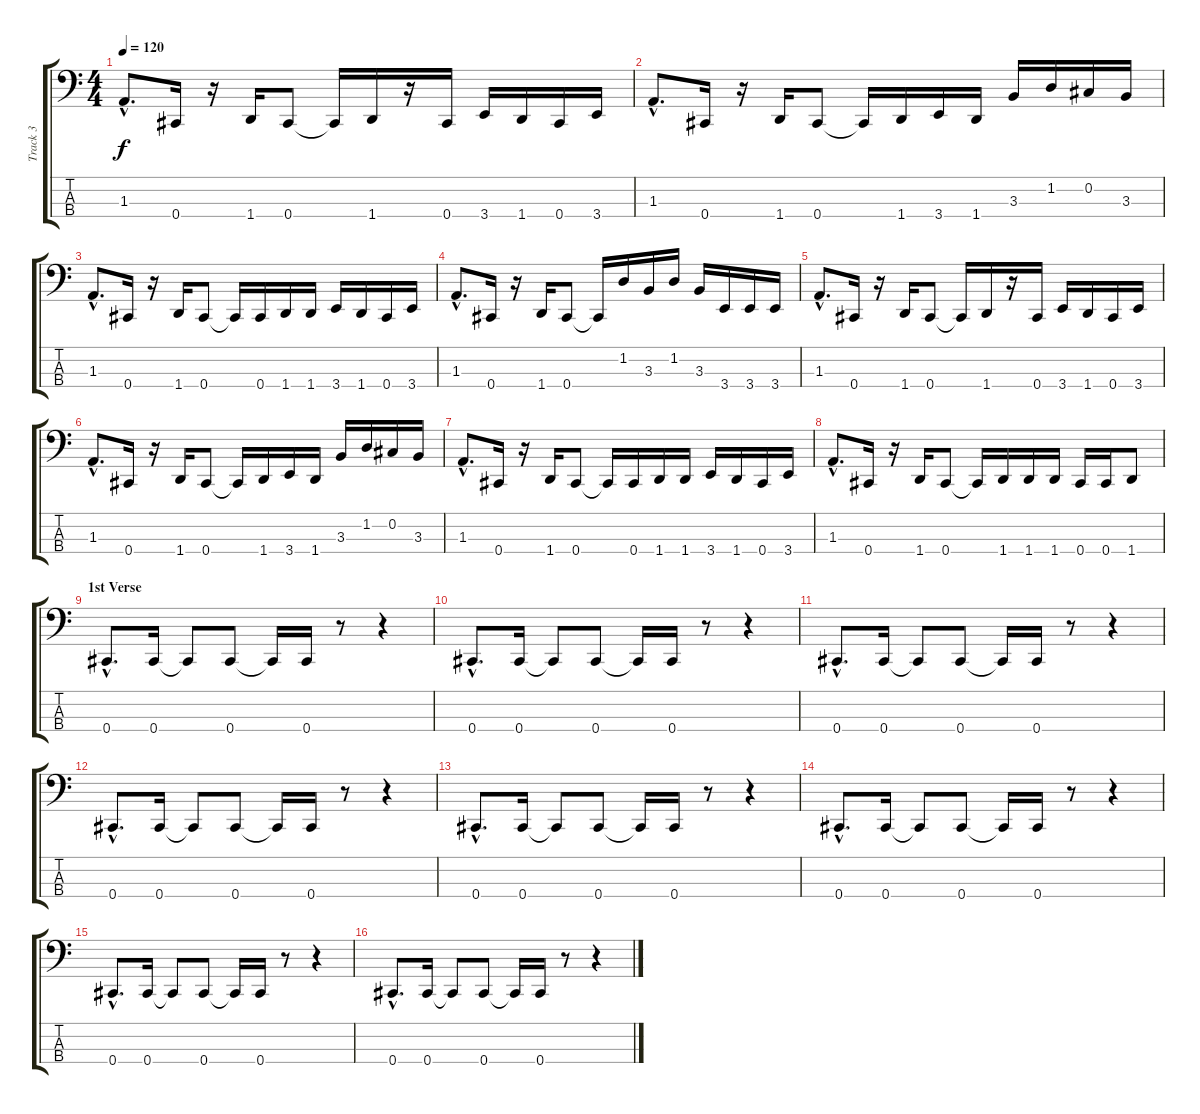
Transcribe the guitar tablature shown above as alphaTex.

\track ("Track 3" "Track 3") {instrument electricbasspick}
\staff {score tabs}
\tuning (Gb2 Db2 Ab1 Db1) {hide}
\ts (4 4)
\tempo 120
\clef f4
\ks c
1.3{hac}.8{d dy f instrument electricbasspick} 0.4.16 r.16 1.4.16 0.4.8 0.4{t}.16 1.4.16 r.16 0.4.16 3.4.16 1.4.16 0.4.16 3.4.16 |
1.3{hac}.8{d} 0.4.16 r.16 1.4.16 0.4.8 0.4{t}.16 1.4.16 3.4.16 1.4.16 3.3.16 1.2.16 0.2.16 3.3.16 |
1.3{hac}.8{d} 0.4.16 r.16 1.4.16 0.4.8 0.4{t}.16 0.4.16 1.4.16 1.4.16 3.4.16 1.4.16 0.4.16 3.4.16 |
1.3{hac}.8{d} 0.4.16 r.16 1.4.16 0.4.8 0.4{t}.16 1.2.16 3.3.16 1.2.16 3.3.16 3.4.16 3.4.16 3.4.16 |
1.3{hac}.8{d} 0.4.16 r.16 1.4.16 0.4.8 0.4{t}.16 1.4.16 r.16 0.4.16 3.4.16 1.4.16 0.4.16 3.4.16 |
1.3{hac}.8{d} 0.4.16 r.16 1.4.16 0.4.8 0.4{t}.16 1.4.16 3.4.16 1.4.16 3.3.16 1.2.16 0.2.16 3.3.16 |
1.3{hac}.8{d} 0.4.16 r.16 1.4.16 0.4.8 0.4{t}.16 0.4.16 1.4.16 1.4.16 3.4.16 1.4.16 0.4.16 3.4.16 |
1.3{hac}.8{d} 0.4.16 r.16 1.4.16 0.4.8 0.4{t}.16 1.4.16 1.4.16 1.4.16 0.4.16 0.4.16 1.4.8 |
\section ("" "1st Verse")
0.4{hac}.8{d} 0.4.16 0.4{t}.8 0.4.8 0.4{t}.16 0.4.16 r.8 r.4 |
0.4{hac}.8{d} 0.4.16 0.4{t}.8 0.4.8 0.4{t}.16 0.4.16 r.8 r.4 |
0.4{hac}.8{d} 0.4.16 0.4{t}.8 0.4.8 0.4{t}.16 0.4.16 r.8 r.4 |
0.4{hac}.8{d} 0.4.16 0.4{t}.8 0.4.8 0.4{t}.16 0.4.16 r.8 r.4 |
0.4{hac}.8{d} 0.4.16 0.4{t}.8 0.4.8 0.4{t}.16 0.4.16 r.8 r.4 |
0.4{hac}.8{d} 0.4.16 0.4{t}.8 0.4.8 0.4{t}.16 0.4.16 r.8 r.4 |
0.4{hac}.8{d} 0.4.16 0.4{t}.8 0.4.8 0.4{t}.16 0.4.16 r.8 r.4 |
0.4{hac}.8{d} 0.4.16 0.4{t}.8 0.4.8 0.4{t}.16 0.4.16 r.8 r.4
